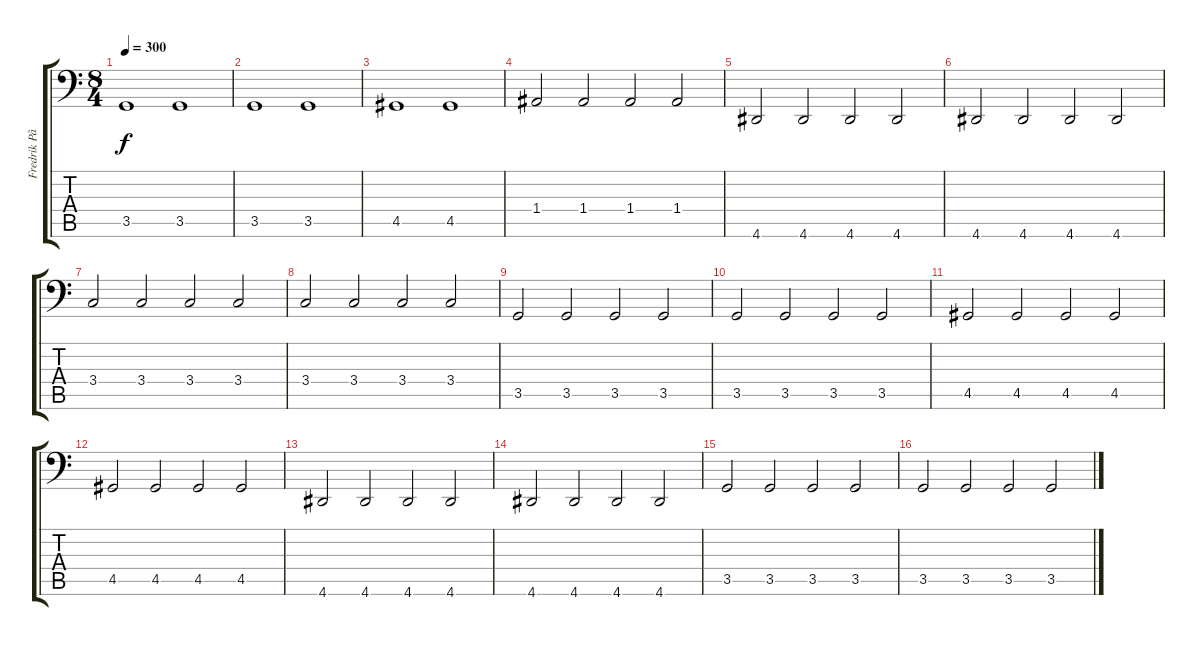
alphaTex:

\track ("Fredrik Pålsson" "Fredrik På") {instrument electricbassfinger}
\staff {score tabs}
\tuning (C3 G2 D2 A1 E1 B0) {hide}
\ts (8 4)
\tempo 300
\clef f4
\ks c
3.5.1{dy f} 3.5.1 |
3.5.1 3.5.1 |
4.5.1 4.5.1 |
1.4.2 1.4.2 1.4.2 1.4.2 |
4.6.2 4.6.2 4.6.2 4.6.2 |
4.6.2 4.6.2 4.6.2 4.6.2 |
3.4.2 3.4.2 3.4.2 3.4.2 |
3.4.2 3.4.2 3.4.2 3.4.2 |
3.5.2 3.5.2 3.5.2 3.5.2 |
3.5.2 3.5.2 3.5.2 3.5.2 |
4.5.2 4.5.2 4.5.2 4.5.2 |
4.5.2 4.5.2 4.5.2 4.5.2 |
4.6.2 4.6.2 4.6.2 4.6.2 |
4.6.2 4.6.2 4.6.2 4.6.2 |
3.5.2 3.5.2 3.5.2 3.5.2 |
3.5.2 3.5.2 3.5.2 3.5.2
